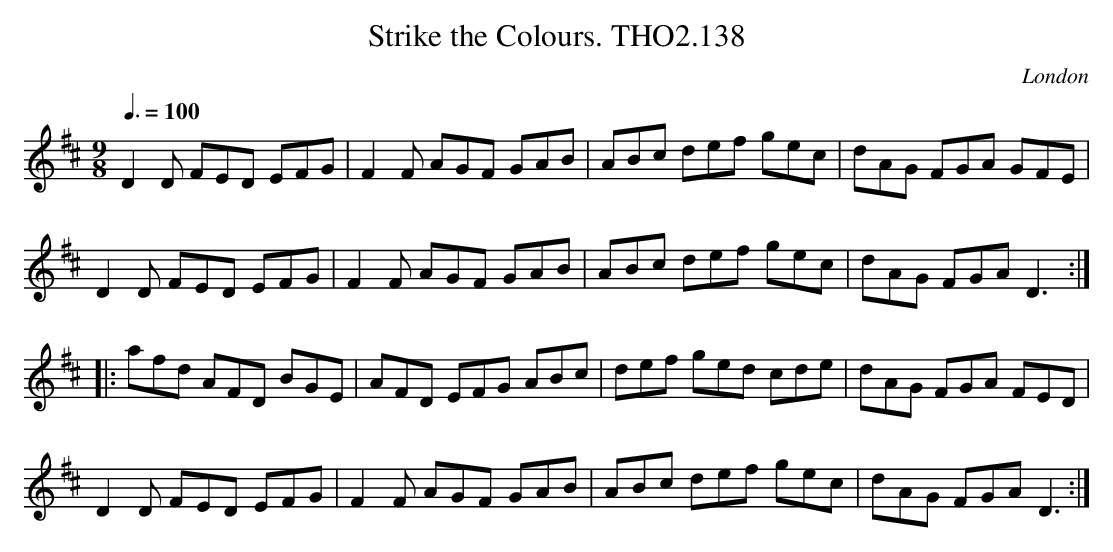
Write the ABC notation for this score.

X:1
T:Strike the Colours. THO2.138
O:London
M:9/8
L:1/8
Q:3/8=100
K:D
D2D FED EFG|F2F AGF GAB|ABc def gec|dAG FGA GFE|
D2D FED EFG|F2F AGF GAB|ABc def gec|dAG FGA D3:|
|:afd AFD BGE|AFD EFG ABc|def ged cde|dAG FGA FED|
D2D FED EFG|F2F AGF GAB|ABc def gec|dAG FGA D3:|
